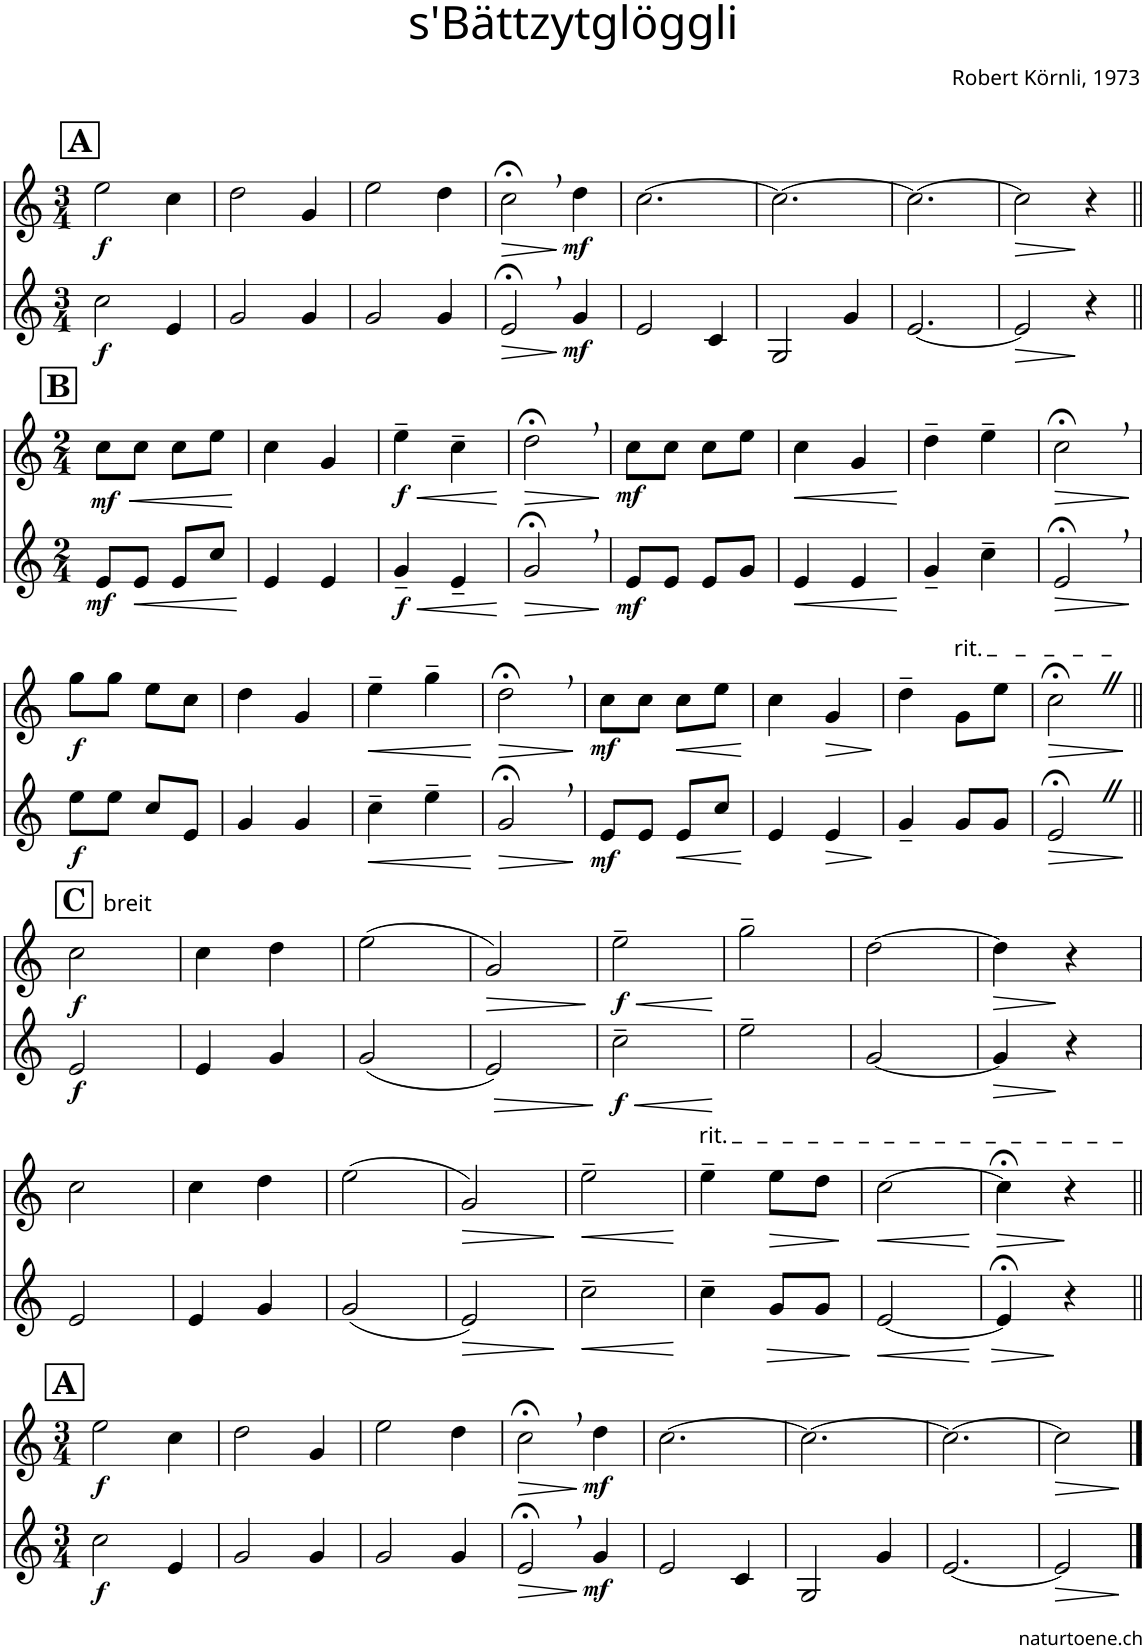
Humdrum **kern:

**kern	**dynam	**kern	**dynam
*part2	*part2	*part1	*part1
*staff2	*staff2	*staff1	*staff1
*I"Alphorn	*	*I"Alphorn	*
*clefG2	*	*clefG2	*
*Trd4c6	*	*Trd4c6	*
*k[]	*	*k[]	*
*M3/4	*	*M3/4	*
!!LO:REH:place=s1:a:B:cj:fs=14:t=A
=	=	=	=
!	!LO:DY:b	!	!LO:DY:b
2cc\	f	2ee\	f
4e/	.	4cc\	.
=1	=1	=1	=1
2g/	.	2dd\	.
4g/	.	4g/	.
=2	=2	=2	=2
2g/	.	2ee\	.
4g/	.	4dd\	.
=3	=3	=3	=3
!	!LO:HP:b	!	!LO:HP:b
2e;<,/	>	2cc;<,\	>
!	!LO:DY:n=1:b	!	!LO:DY:n=1:b
4g/	] mf	4dd\	] mf
=4	=4	=4	=4
2e/	.	[2.cc\	.
4c/	.	.	.
=5	=5	=5	=5
2G/	.	2.cc\_	.
4g/	.	.	.
=6	=6	=6	=6
[2.e/	.	2.cc\_	.
=7	=7	=7	=7
!	!LO:HP:b	!	!LO:HP:b
2e/]	>	2cc\]	>
4r	]	4r	]
!!LO:LB:g=z
=8||	=8||	=8||	=8||
!!LO:REH:place=s1:a:B:cj:fs=14:t=B
*M2/4	*	*M2/4	*
!	!LO:DY:b	!	!LO:DY:b
8e/L	mf	8cc\L	mf
!	!LO:HP:b	!	!LO:HP:b
8e/J	<	8cc\J	<
8e/L	.	8cc\L	.
8cc/J	.	8ee\J	.
.	[	.	[
=9	=9	=9	=9
4e/	.	4cc\	.
4e/	.	4g/	.
=10	=10	=10	=10
!	!LO:HP:b	!	!LO:HP:b
!	!LO:DY:n=1:b	!	!LO:DY:n=1:b
4g~/	< f	4ee~\	< f
4e~/	.	4cc~\	.
.	[	.	[
=11	=11	=11	=11
!	!LO:HP:b	!	!LO:HP:b
2g;<,/	>	2dd;<,\	>
.	]	.	]
=12	=12	=12	=12
!	!LO:DY:b	!	!LO:DY:b
8e/L	mf	8cc\L	mf
8e/J	.	8cc\J	.
8e/L	.	8cc\L	.
8g/J	.	8ee\J	.
=13	=13	=13	=13
!	!LO:HP:b	!	!LO:HP:b
4e/	<	4cc\	<
4e/	.	4g/	.
.	[	.	[
=14	=14	=14	=14
4g~/	.	4dd~\	.
4cc~\	.	4ee~\	.
=15	=15	=15	=15
!	!LO:HP:b	!	!LO:HP:b
2e;<,/	>	2cc;<,\	>
.	]	.	]
!!LO:LB:g=z
=16	=16	=16	=16
!	!LO:DY:b	!	!LO:DY:b
8ee\L	f	8gg\L	f
8ee\J	.	8gg\J	.
8cc/L	.	8ee\L	.
8e/J	.	8cc\J	.
=17	=17	=17	=17
4g/	.	4dd\	.
4g/	.	4g/	.
=18	=18	=18	=18
!	!LO:HP:b	!	!LO:HP:b
4cc~\	<	4ee~\	<
4ee~\	.	4gg~\	.
.	[	.	[
=19	=19	=19	=19
!	!LO:HP:b	!	!LO:HP:b
2g;<,/	>	2dd;<,\	>
.	]	.	]
=20	=20	=20	=20
!	!LO:DY:b	!	!LO:DY:b
8e/L	mf	8cc\L	mf
8e/J	.	8cc\J	.
!	!LO:HP:b	!	!LO:HP:b
8e/L	<	8cc\L	<
8cc/J	.	8ee\J	.
.	[	.	[
=21	=21	=21	=21
4e/	.	4cc\	.
!	!LO:HP:b	!	!LO:HP:b
4e/	>	4g/	>
.	]	.	]
=22	=22	=22	=22
4g~/	.	4dd~\	.
!	!	!LO:TX:a:t=rit.	!
8g/L	.	8g\L	.
8g/J	.	8ee\J	.
=23	=23	=23	=23
!	!LO:HP:b	!	!LO:HP:b
2e;<Z/	>	2cc;<Z\	>
.	]	.	]
!!LO:LB:g=z
=24||	=24||	=24||	=24||
!!LO:REH:place=s1:a:B:cj:fs=14:t=C
!	!	!LO:TX:a:t=breit	!
!	!LO:DY:b	!	!LO:DY:b
2e/	f	2cc\	f
=25	=25	=25	=25
4e/	.	4cc\	.
4g/	.	4dd\	.
=26	=26	=26	=26
(2g/	.	(2ee\	.
=27	=27	=27	=27
!	!LO:HP:b	!	!LO:HP:b
2e/)	>	2g/)	>
.	]	.	]
=28	=28	=28	=28
!	!LO:HP:b	!	!LO:HP:b
!	!LO:DY:n=1:b	!	!LO:DY:n=1:b
2cc~\	< f	2ee~\	< f
.	[	.	[
=29	=29	=29	=29
2ee~\	.	2gg~\	.
=30	=30	=30	=30
[2g/	.	[2dd\	.
=31	=31	=31	=31
!	!LO:HP:b	!	!LO:HP:b
4g/]	>	4dd\]	>
4r	]	4r	]
!!LO:LB:g=z
=32	=32	=32	=32
2e/	.	2cc\	.
=33	=33	=33	=33
4e/	.	4cc\	.
4g/	.	4dd\	.
=34	=34	=34	=34
(2g/	.	(2ee\	.
=35	=35	=35	=35
!	!LO:HP:b	!	!LO:HP:b
2e/)	>	2g/)	>
.	]	.	]
=36	=36	=36	=36
!	!LO:HP:b	!	!LO:HP:b
2cc~\	<	2ee~\	<
.	[	.	[
=37	=37	=37	=37
!	!	!LO:TX:a:t=rit.	!
4cc~\	.	4ee~\	.
!	!LO:HP:b	!	!LO:HP:b
8g/L	>	8ee\L	>
8g/J	.	8dd\J	.
.	]	.	]
=38	=38	=38	=38
!	!LO:HP:b	!	!LO:HP:b
[2e/	<	[2cc\	<
.	[	.	[
=39	=39	=39	=39
!	!LO:HP:b	!	!LO:HP:b
4e;</]	>	4cc;<\]	>
4r	]	4r	]
!!LO:LB:g=z
=40||	=40||	=40||	=40||
!!LO:REH:place=s1:a:B:cj:fs=14:t=A
*M3/4	*	*M3/4	*
!	!LO:DY:b	!	!LO:DY:b
2cc\	f	2ee\	f
4e/	.	4cc\	.
=41	=41	=41	=41
2g/	.	2dd\	.
4g/	.	4g/	.
=42	=42	=42	=42
2g/	.	2ee\	.
4g/	.	4dd\	.
=43	=43	=43	=43
!	!LO:HP:b	!	!LO:HP:b
2e;<,/	>	2cc;<,\	>
!	!LO:DY:n=1:b	!	!LO:DY:n=1:b
4g/	] mf	4dd\	] mf
=44	=44	=44	=44
2e/	.	[2.cc\	.
4c/	.	.	.
=45	=45	=45	=45
2G/	.	2.cc\_	.
4g/	.	.	.
=46	=46	=46	=46
[2.e/	.	2.cc\_	.
=47	=47	=47	=47
!	!LO:HP:b	!	!LO:HP:b
2e/]	>	2cc\]	>
.	]	.	]
==	==	==	==
*-	*-	*-	*-
